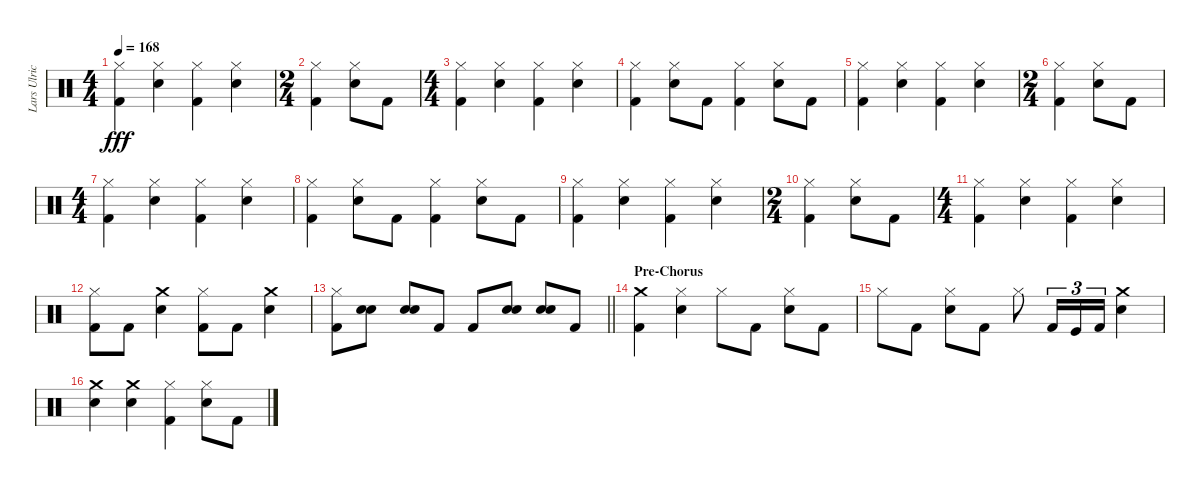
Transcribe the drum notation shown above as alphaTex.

\track ("Lars Ulrich" "Lars Ulric") {instrument percussion}
\staff {score}
\articulation defaults
\ts (4 4)
\tempo 168
\clef neutral
\ks c
("Hi-Hat (closed)" "Kick (hit) 2").4{dy fff} ("Hi-Hat (closed)" "Snare (hit) 2").4 ("Hi-Hat (closed)" "Kick (hit) 2").4 ("Snare (hit) 2" "Hi-Hat (closed)").4 |
\ts (2 4)
("Hi-Hat (closed)" "Kick (hit) 2").4 ("Snare (hit) 2" "Hi-Hat (closed)").8 "Kick (hit) 2".8 |
\ts (4 4)
("Kick (hit) 2" "Hi-Hat (closed)").4 ("Snare (hit) 2" "Hi-Hat (closed)").4 ("Kick (hit) 2" "Hi-Hat (closed)").4 ("Snare (hit) 2" "Hi-Hat (closed)").4 |
("Hi-Hat (closed)" "Kick (hit) 2").4 ("Snare (hit) 2" "Hi-Hat (closed)").8 "Kick (hit) 2".8 ("Kick (hit) 2" "Hi-Hat (closed)").4 ("Hi-Hat (closed)" "Snare (hit) 2").8 "Kick (hit) 2".8 |
("Hi-Hat (closed)" "Kick (hit) 2").4 ("Hi-Hat (closed)" "Snare (hit) 2").4 ("Hi-Hat (closed)" "Kick (hit) 2").4 ("Snare (hit) 2" "Hi-Hat (closed)").4 |
\ts (2 4)
("Hi-Hat (closed)" "Kick (hit) 2").4 ("Snare (hit) 2" "Hi-Hat (closed)").8 "Kick (hit) 2".8 |
\ts (4 4)
("Kick (hit) 2" "Hi-Hat (closed)").4 ("Snare (hit) 2" "Hi-Hat (closed)").4 ("Kick (hit) 2" "Hi-Hat (closed)").4 ("Snare (hit) 2" "Hi-Hat (closed)").4 |
("Hi-Hat (closed)" "Kick (hit) 2").4 ("Snare (hit) 2" "Hi-Hat (closed)").8 "Kick (hit) 2".8 ("Kick (hit) 2" "Hi-Hat (closed)").4 ("Hi-Hat (closed)" "Snare (hit) 2").8 "Kick (hit) 2".8 |
("Hi-Hat (closed)" "Kick (hit) 2").4 ("Hi-Hat (closed)" "Snare (hit) 2").4 ("Hi-Hat (closed)" "Kick (hit) 2").4 ("Snare (hit) 2" "Hi-Hat (closed)").4 |
\ts (2 4)
("Hi-Hat (closed)" "Kick (hit) 2").4 ("Snare (hit) 2" "Hi-Hat (closed)").8 "Kick (hit) 2".8 |
\ts (4 4)
("Kick (hit) 2" "Hi-Hat (closed)").4 ("Snare (hit) 2" "Hi-Hat (closed)").4 ("Kick (hit) 2" "Hi-Hat (closed)").4 ("Snare (hit) 2" "Hi-Hat (closed)").4 |
("Kick (hit) 2" "Hi-Hat (closed)").8 "Kick (hit) 2".8 ("Crash medium (hit)" "Snare (hit) 2").4 ("Kick (hit) 2" "Hi-Hat (closed)").8 "Kick (hit) 2".8 ("Crash medium (hit)" "Snare (hit) 2").4 |
\barLineRight lightlight
("Kick (hit) 2" "Hi-Hat (closed)").8 ("Snare (hit) 2" "Snare (hit) 2").8 ("Snare (hit) 2" "Snare (hit) 2").8 "Kick (hit) 2".8 "Kick (hit) 2".8 ("Snare (hit) 2" "Snare (hit) 2").8 ("Snare (hit) 2" "Snare (hit) 2").8 "Kick (hit) 2".8 |
\section ("" "Pre-Chorus")
("Kick (hit) 2" "Crash medium (hit)").4 ("Hi-Hat (closed)" "Snare (hit) 2").4 "Hi-Hat (closed)".8 "Kick (hit) 2".8 ("Snare (hit) 2" "Hi-Hat (closed)").8 "Kick (hit) 2".8 |
"Hi-Hat (closed)".8 "Kick (hit) 2".8 ("Snare (hit) 2" "Hi-Hat (closed)").8 "Kick (hit) 2".8 "Hi-Hat (closed)".8 "Kick (hit) 2".16{tu (3 2)} "Kick (hit)".16{tu (3 2)} "Kick (hit) 2".16{tu (3 2)} ("Crash medium (hit)" "Snare (hit) 2").4 |
("Crash medium (hit)" "Snare (hit) 2").4 ("Crash medium (hit)" "Snare (hit) 2").4 ("Hi-Hat (closed)" "Kick (hit) 2").4 ("Snare (hit) 2" "Hi-Hat (closed)").8 "Kick (hit) 2".8
